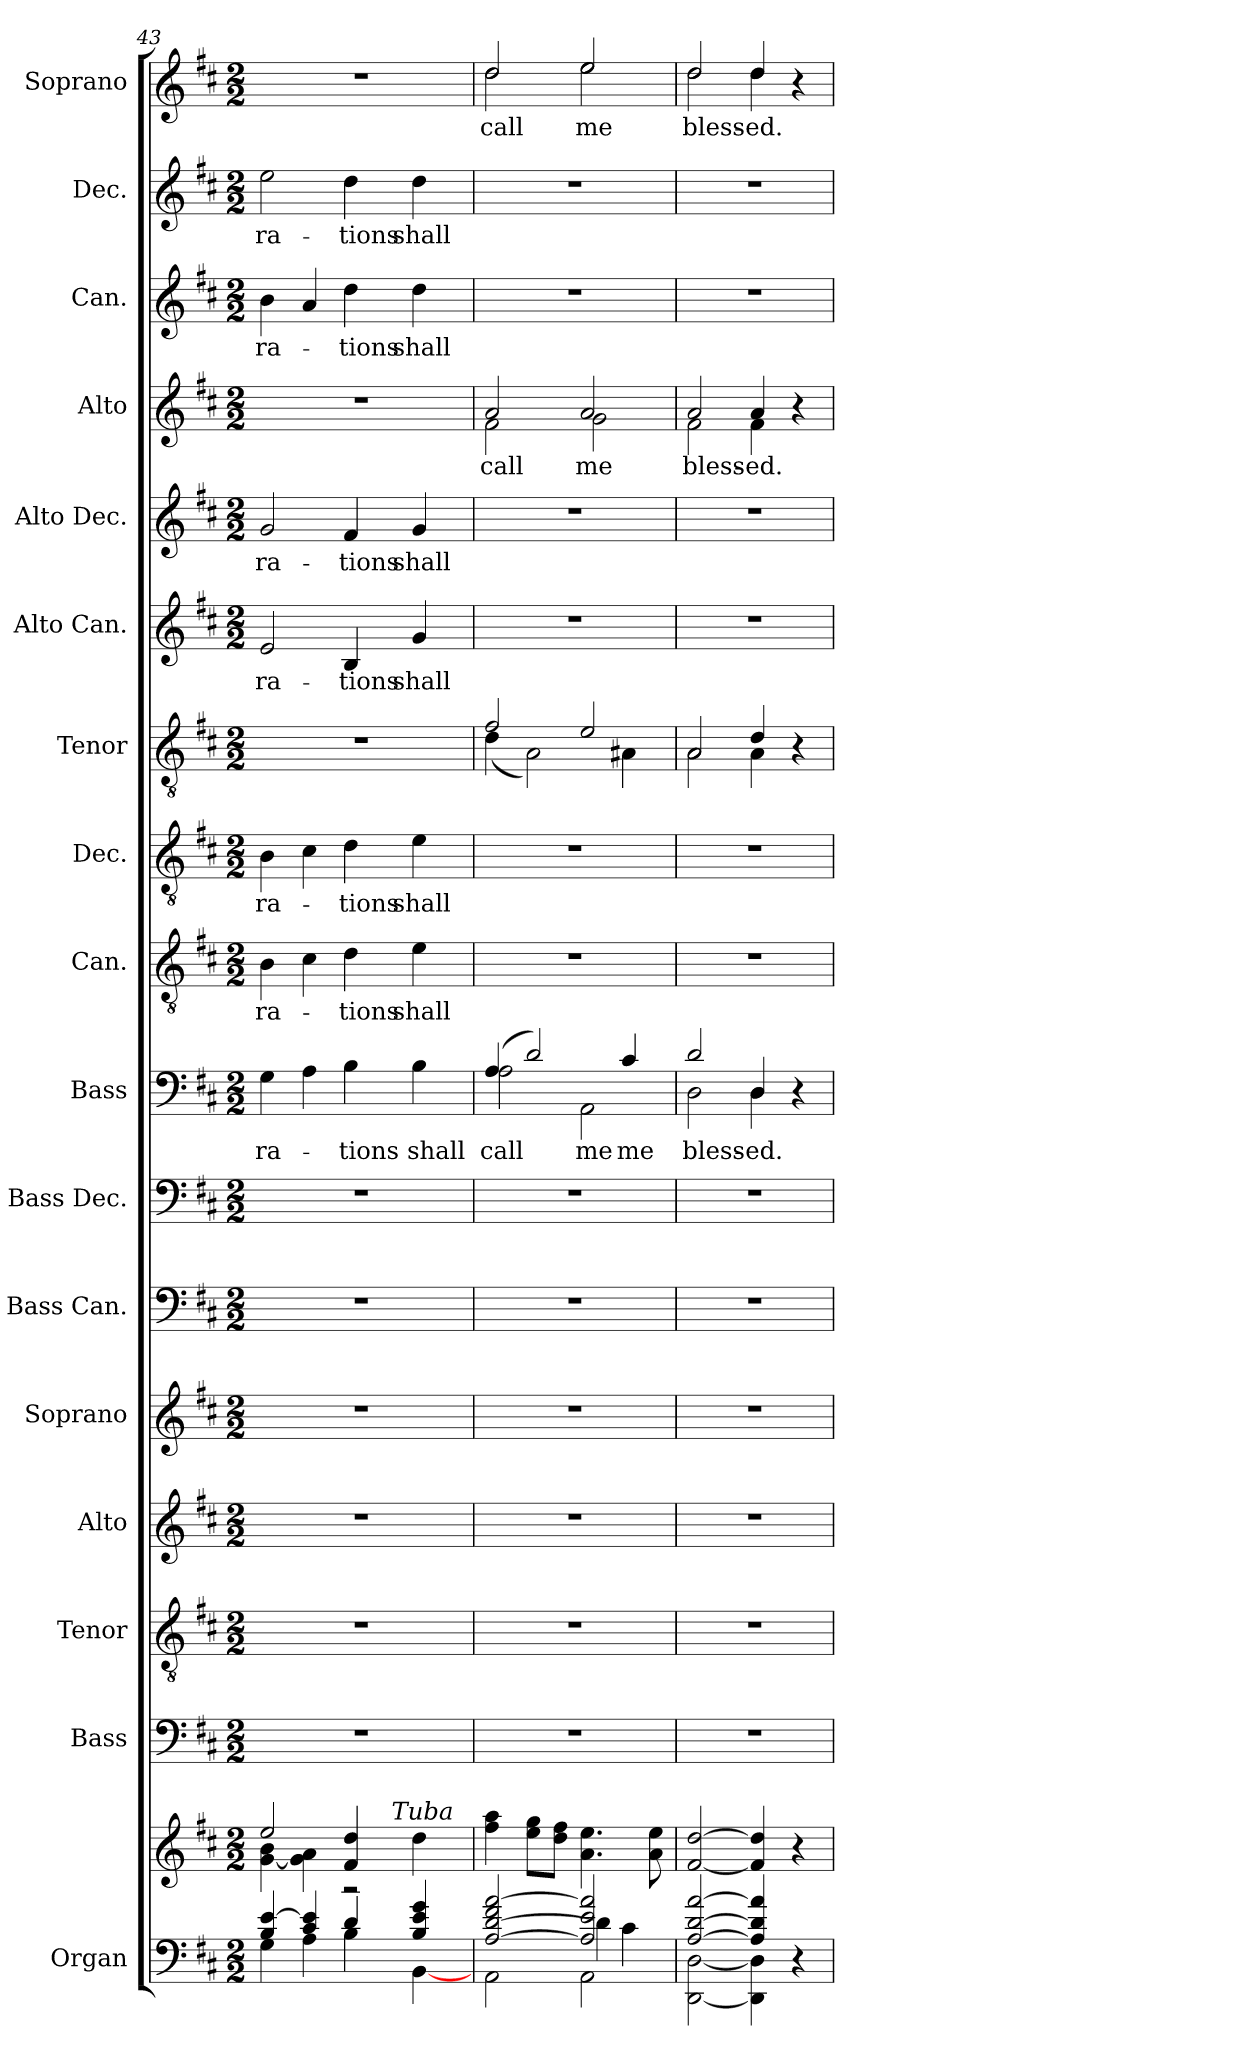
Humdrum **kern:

**kern	**kern	**kern	**kern	**kern	**kern	**kern	**kern	**kern	**text	**kern	**text	**kern	**text	**kern	**kern	**text	**kern	**text	**kern	**text	**kern	**text	**kern	**text	**kern	**text
*part17	*part17	*part16	*part15	*part14	*part13	*part12	*part11	*part10	*part10	*part9	*part9	*part8	*part8	*part7	*part6	*part6	*part5	*part5	*part4	*part4	*part3	*part3	*part2	*part2	*part1	*part1
*staff18	*staff17	*staff16	*staff15	*staff14	*staff13	*staff12	*staff11	*staff10	*staff10	*staff9	*staff9	*staff8	*staff8	*staff7	*staff6	*staff6	*staff5	*staff5	*staff4	*staff4	*staff3	*staff3	*staff2	*staff2	*staff1	*staff1
*I"Organ	*	*I"Bass	*I"Tenor	*I"Alto	*I"Soprano	*I"Bass Can.	*I"Bass Dec.	*I"Bass	*	*I"Can.	*	*I"Dec.	*	*I"Tenor	*I"Alto Can.	*	*I"Alto Dec.	*	*I"Alto	*	*I"Can.	*	*I"Dec.	*	*I"Soprano	*
*I'Org.	*	*I'B.	*I'T.	*I'A.	*I'S.	*I'B.   Can.	*I'Dec.	*I'B.	*	*	*	*I'Dec.	*	*I'T.	*I'A.   Can.	*	*I'Dec.	*	*I'A.	*	*	*	*I'Dec.	*	*I'S.	*
*clefF4	*clefG2	*clefF4	*clefGv2	*clefG2	*clefG2	*clefF4	*clefF4	*clefF4	*	*clefGv2	*	*clefGv2	*	*clefGv2	*clefG2	*	*clefG2	*	*clefG2	*	*clefG2	*	*clefG2	*	*clefG2	*
*	*	*	*ITrd7c12	*	*	*	*	*	*	*ITrd7c12	*	*ITrd7c12	*	*ITrd7c12	*	*	*	*	*	*	*	*	*	*	*	*
*k[f#c#]	*k[f#c#]	*k[f#c#]	*k[f#c#]	*k[f#c#]	*k[f#c#]	*k[f#c#]	*k[f#c#]	*k[f#c#]	*	*k[f#c#]	*	*k[f#c#]	*	*k[f#c#]	*k[f#c#]	*	*k[f#c#]	*	*k[f#c#]	*	*k[f#c#]	*	*k[f#c#]	*	*k[f#c#]	*
*D:	*D:	*D:	*D:	*D:	*D:	*D:	*D:	*D:	*	*D:	*	*D:	*	*D:	*D:	*	*D:	*	*D:	*	*D:	*	*D:	*	*D:	*
*M2/2	*M2/2	*M2/2	*M2/2	*M2/2	*M2/2	*M2/2	*M2/2	*M2/2	*	*M2/2	*	*M2/2	*	*M2/2	*M2/2	*	*M2/2	*	*M2/2	*	*M2/2	*	*M2/2	*	*M2/2	*
=43	=43	=43	=43	=43	=43	=43	=43	=43	=43	=43	=43	=43	=43	=43	=43	=43	=43	=43	=43	=43	=43	=43	=43	=43	=43	=43
*^	*^	*	*	*	*	*	*	*	*	*	*	*	*	*	*	*	*	*	*	*	*	*	*	*	*	*
!	!	!	!	!	!	!	!	!	!	!	!LO:LY:b:color=#000000	!	!	!	!	!	!	!	!	!	!	!	!	!	!	!	!	!
!	!	!	!	!	!	!	!	!	!	!	!	!	!LO:LY:b:color=#000000	!	!	!	!	!	!	!	!	!	!	!	!	!	!	!
!	!	!	!	!	!	!	!	!	!	!	!	!	!	!	!LO:LY:b:color=#000000	!	!	!	!	!	!	!	!	!	!	!	!	!
!	!	!	!	!	!	!	!	!	!	!	!	!	!	!	!	!	!	!LO:LY:b:color=#000000	!	!	!	!	!	!	!	!	!	!
!	!	!	!	!	!	!	!	!	!	!	!	!	!	!	!	!	!	!	!	!LO:LY:b:color=#000000	!	!	!	!	!	!	!	!
!	!	!	!	!	!	!	!	!	!	!	!	!	!	!	!	!	!	!	!	!	!	!	!	!LO:LY:b:color=#000000	!	!	!	!
!	!	!	!	!	!	!	!	!	!	!	!	!	!	!	!	!	!	!	!	!	!	!	!	!	!	!LO:LY:b:color=#000000	!	!
*	*	*	*^	*	*	*	*	*	*	*	*	*	*	*	*	*	*	*	*	*	*	*	*	*	*	*	*	*
4Bi/ [4ei	4Gi\	2eei/	[4gi\ 4bi	2ryy	1r	1r	1r	1r	1r	1r	4Gi\	-ra-	4BBi\	-ra-	4BBi\	-ra-	1r	2ei/	-ra-	2gi/	-ra-	1r	.	4bi\	-ra-	2eei\	-ra-	1r	.
4c#i/ 4ei]	4Ai\	.	4gi\] 4ai	.	.	.	.	.	.	.	4Ai\	.	4C#i\	.	4C#i\	.	.	.	.	.	.	.	.	4ai/	.	.	.	.	.
!	!	!	!	!	!	!	!	!	!	!	!	!LO:LY:b:color=#000000	!	!	!	!	!	!	!	!	!	!	!	!	!	!	!	!	!
!	!	!	!	!	!	!	!	!	!	!	!	!	!	!LO:LY:b:color=#000000	!	!	!	!	!	!	!	!	!	!	!	!	!	!	!
!	!	!	!	!	!	!	!	!	!	!	!	!	!	!	!	!LO:LY:b:color=#000000	!	!	!	!	!	!	!	!	!	!	!	!	!
!	!	!	!	!	!	!	!	!	!	!	!	!	!	!	!	!	!	!	!LO:LY:b:color=#000000	!	!	!	!	!	!	!	!	!	!
!	!	!	!	!	!	!	!	!	!	!	!	!	!	!	!	!	!	!	!	!	!LO:LY:b:color=#000000	!	!	!	!	!	!	!	!
!	!	!	!	!	!	!	!	!	!	!	!	!	!	!	!	!	!	!	!	!	!	!	!	!	!LO:LY:b:color=#000000	!	!	!	!
!	!	!	!	!	!	!	!	!	!	!	!	!	!	!	!	!	!	!	!	!	!	!	!	!	!	!	!LO:LY:b:color=#000000	!	!
4di/	4Bi\	4f#i/ 4ddi	2r	8ryy	.	.	.	.	.	.	4Bi\	-tions	4Di\	-tions	4Di\	-tions	.	4Bi/	-tions	4f#i/	-tions	.	.	4ddi\	-tions	4ddi\	-tions	.	.
.	.	.	.	32ryy	.	.	.	.	.	.	.	.	.	.	.	.	.	.	.	.	.	.	.	.	.	.	.	.	.
.	.	.	.	128ryy	.	.	.	.	.	.	.	.	.	.	.	.	.	.	.	.	.	.	.	.	.	.	.	.	.
.	.	.	.	256ryy	.	.	.	.	.	.	.	.	.	.	.	.	.	.	.	.	.	.	.	.	.	.	.	.	.
.	.	.	.	1024ryy	.	.	.	.	.	.	.	.	.	.	.	.	.	.	.	.	.	.	.	.	.	.	.	.	.
!	!	!	!	!LO:TX:a:i:t=Tuba	!	!	!	!	!	!	!	!	!	!	!	!	!	!	!	!	!	!	!	!	!	!	!	!	!
.	.	.	.	4ryy	.	.	.	.	.	.	.	.	.	.	.	.	.	.	.	.	.	.	.	.	.	.	.	.	.
!	!	!	!	!	!	!	!	!	!	!	!	!LO:LY:b:color=#000000	!	!	!	!	!	!	!	!	!	!	!	!	!	!	!	!	!
!	!	!	!	!	!	!	!	!	!	!	!	!	!	!LO:LY:b:color=#000000	!	!	!	!	!	!	!	!	!	!	!	!	!	!	!
!	!	!	!	!	!	!	!	!	!	!	!	!	!	!	!	!LO:LY:b:color=#000000	!	!	!	!	!	!	!	!	!	!	!	!	!
!	!	!	!	!	!	!	!	!	!	!	!	!	!	!	!	!	!	!	!LO:LY:b:color=#000000	!	!	!	!	!	!	!	!	!	!
!	!	!	!	!	!	!	!	!	!	!	!	!	!	!	!	!	!	!	!	!	!LO:LY:b:color=#000000	!	!	!	!	!	!	!	!
!	!	!	!	!	!	!	!	!	!	!	!	!	!	!	!	!	!	!	!	!	!	!	!	!	!LO:LY:b:color=#000000	!	!	!	!
!	!	!	!	!	!	!	!	!	!	!	!	!	!	!	!	!	!	!	!	!	!	!	!	!	!	!	!LO:LY:b:color=#000000	!	!
4Bi/ 4ei 4gi	[4BBi\	4ddi\	.	.	.	.	.	.	.	.	4Bi\	shall	4Ei\	shall	4Ei\	shall	.	4gi/	shall	4gi/	shall	.	.	4ddi\	shall	4ddi\	shall	.	.
.	.	.	.	16ryy	.	.	.	.	.	.	.	.	.	.	.	.	.	.	.	.	.	.	.	.	.	.	.	.	.
.	.	.	.	64ryy	.	.	.	.	.	.	.	.	.	.	.	.	.	.	.	.	.	.	.	.	.	.	.	.	.
.	.	.	.	512.ryy	.	.	.	.	.	.	.	.	.	.	.	.	.	.	.	.	.	.	.	.	.	.	.	.	.
*	*	*v	*v	*v	*	*	*	*	*	*	*	*	*	*	*	*	*	*	*	*	*	*	*	*	*	*	*	*	*
!!LO:PB:g=z
=44	=44	=44	=44	=44	=44	=44	=44	=44	=44	=44	=44	=44	=44	=44	=44	=44	=44	=44	=44	=44	=44	=44	=44	=44	=44	=44	=44
*	*^	*	*	*	*	*	*	*	*	*	*	*	*	*	*	*	*	*	*	*	*	*	*	*	*	*	*
*	*	*	*^	*	*	*	*	*	*	*	*	*	*	*	*	*	*	*	*	*	*	*	*	*	*	*	*	*
*	*	*	*	*^	*	*	*	*	*	*	*	*	*	*	*	*	*	*	*	*	*	*	*	*	*	*	*	*	*
!	!	!	!	!	!	!	!	!	!	!	!	!	!LO:LY:a:color=#000000	!	!	!	!	!	!	!	!	!	!	!	!	!	!	!	!	!
*	*	*	*v	*v	*v	*	*	*	*	*	*	*^	*	*	*	*	*	*	*	*	*	*	*	*	*	*	*	*	*	*
*	*	*	*^	*	*	*	*	*	*	*	*	*	*	*	*	*	*	*	*	*	*	*	*	*	*	*	*	*	*
*	*	*	*	*^	*	*	*	*	*	*	*	*	*	*	*	*	*	*	*	*	*	*	*	*	*	*	*	*	*	*
!	!	!	!	!	!	!	!	!	!	!	!	!	!	!LO:LY:b:color=#000000	!	!	!	!	!	!	!	!	!	!	!	!	!	!	!	!	!
*	*	*	*v	*v	*v	*	*	*	*	*	*	*	*	*	*	*	*	*	*^	*	*	*	*	*	*	*	*	*	*	*	*
*	*	*	*^	*	*	*	*	*	*	*	*	*	*	*	*	*	*	*	*	*	*	*	*	*	*	*	*	*	*	*
*	*	*	*	*^	*	*	*	*	*	*	*	*	*	*	*	*	*	*	*	*	*	*	*	*	*	*	*	*	*	*	*
!	!	!	!	!	!	!	!	!	!	!	!	!	!	!	!	!	!	!	!	!	!	!	!	!	!	!LO:LY:b:color=#000000	!	!	!	!	!	!
*	*	*	*v	*v	*v	*	*	*	*	*	*	*	*	*	*	*	*	*	*	*	*	*	*	*	*^	*	*	*	*	*	*^	*
*	*	*	*^	*	*	*	*	*	*	*	*	*	*	*	*	*	*	*	*	*	*	*	*	*	*	*	*	*	*	*	*	*
*	*	*	*	*^	*	*	*	*	*	*	*	*	*	*	*	*	*	*	*	*	*	*	*	*	*	*	*	*	*	*	*	*	*
!	!	!	!	!	!	!	!	!	!	!	!	!	!	!	!	!	!	!	!	!	!	!	!	!	!	!	!	!	!	!	!	!	!	!LO:LY:b:color=#000000
*	*	*	*v	*v	*v	*	*	*	*	*	*	*	*	*	*	*	*	*	*	*	*	*	*	*	*	*	*	*	*	*	*	*	*	*
[2Ai/ [2di 2f#i [2ai	2AAi\	2ryy	4ff#i\ 4aai	1r	1r	1r	1r	1r	1r	(4Ai/	2Ai\	call	1r	.	1r	.	2F#i/	(4Di\	1r	.	1r	.	2ai/	2f#i\	call	1r	.	1r	.	2ddi/	2ddi\	call
.	.	.	8eei\ 8ggiL	.	.	.	.	.	.	2di/)	.	.	.	.	.	.	.	2AAi\)	.	.	.	.	.	.	.	.	.	.	.	.	.	.
.	.	.	8ddi\ 8ff#iJ	.	.	.	.	.	.	.	.	.	.	.	.	.	.	.	.	.	.	.	.	.	.	.	.	.	.	.	.	.
!	!	!	!	!	!	!	!	!	!	!	!	!LO:LY:b:color=#000000	!	!	!	!	!	!	!	!	!	!	!	!	!	!	!	!	!	!	!	!
!	!	!	!	!	!	!	!	!	!	!	!	!	!	!	!	!	!	!	!	!	!	!	!	!	!LO:LY:b:color=#000000	!	!	!	!	!	!	!
!	!	!	!	!	!	!	!	!	!	!	!	!	!	!	!	!	!	!	!	!	!	!	!	!	!	!	!	!	!	!	!	!LO:LY:b:color=#000000
2Ai/] 2ei 2ai]	2AAi\	4di\]	4.ai\ 4.eei	.	.	.	.	.	.	.	2AAi\	me	.	.	.	.	2Ei/	.	.	.	.	.	2ai/	2gi\	me	.	.	.	.	2eei\	2eei/	me
!	!	!	!	!	!	!	!	!	!	!	!	!LO:LY:a:color=#000000	!	!	!	!	!	!	!	!	!	!	!	!	!	!	!	!	!	!	!	!
.	.	4c#i\	.	.	.	.	.	.	.	4c#i/	.	me	.	.	.	.	.	4AA#Xi\	.	.	.	.	.	.	.	.	.	.	.	.	.	.
.	.	.	8ai\ 8eei	.	.	.	.	.	.	.	.	.	.	.	.	.	.	.	.	.	.	.	.	.	.	.	.	.	.	.	.	.
*	*v	*v	*	*	*	*	*	*	*	*	*	*	*	*	*	*	*	*	*	*	*	*	*	*	*	*	*	*	*	*	*	*
=45	=45	=45	=45	=45	=45	=45	=45	=45	=45	=45	=45	=45	=45	=45	=45	=45	=45	=45	=45	=45	=45	=45	=45	=45	=45	=45	=45	=45	=45	=45	=45
!	!	!	!	!	!	!	!	!	!	!	!LO:LY:a:color=#000000	!	!	!	!	!	!	!	!	!	!	!	!	!	!	!	!	!	!	!	!
!	!	!	!	!	!	!	!	!	!	!	!LO:LY:b:color=#000000	!	!	!	!	!	!	!	!	!	!	!	!	!	!	!	!	!	!	!	!
!	!	!	!	!	!	!	!	!	!	!	!	!	!	!	!	!	!	!	!	!	!	!	!	!LO:LY:b:color=#000000	!	!	!	!	!	!	!
!	!	!	!	!	!	!	!	!	!	!	!	!	!	!	!	!	!	!	!	!	!	!	!	!	!	!	!	!	!	!	!LO:LY:b:color=#000000
[2Ai/ [2di [2ai	[2DDi\ [2Di	[2f#i/ [2ddi	1r	1r	1r	1r	1r	1r	2di/	2Di\	bless-	1r	.	1r	.	2AAi/	2AAi\	1r	.	1r	.	2ai/	2f#i\	bless-	1r	.	1r	.	2ddi/	2ddi\	bless-
!	!	!	!	!	!	!	!	!	!	!	!LO:LY:a:color=#000000	!	!	!	!	!	!	!	!	!	!	!	!	!	!	!	!	!	!	!	!
!	!	!	!	!	!	!	!	!	!	!	!LO:LY:b:color=#000000	!	!	!	!	!	!	!	!	!	!	!	!	!	!	!	!	!	!	!	!
!	!	!	!	!	!	!	!	!	!	!	!	!	!	!	!	!	!	!	!	!	!	!	!	!LO:LY:b:color=#000000	!	!	!	!	!	!	!
!	!	!	!	!	!	!	!	!	!	!	!	!	!	!	!	!	!	!	!	!	!	!	!	!	!	!	!	!	!	!	!LO:LY:b:color=#000000
4Ai/] 4di] 4ai]	4DDi\] 4Di]	4f#i/] 4ddi]	.	.	.	.	.	.	4Di/	4Di\	-ed.	.	.	.	.	4Di/	4AAi\	.	.	.	.	4ai/	4f#i\	-ed.	.	.	.	.	4ddi/	4ddi\	-ed.
4r	4ryy	4r	.	.	.	.	.	.	4r	4ryy	.	.	.	.	.	4r	4ryy	.	.	.	.	4r	4ryy	.	.	.	.	.	4r	4ryy	.
*v	*v	*	*	*	*	*	*	*	*v	*v	*	*	*	*	*	*v	*v	*	*	*	*	*v	*v	*	*	*	*	*	*v	*v	*
=	=	=	=	=	=	=	=	=	=	=	=	=	=	=	=	=	=	=	=	=	=	=	=	=	=	=
*-	*-	*-	*-	*-	*-	*-	*-	*-	*-	*-	*-	*-	*-	*-	*-	*-	*-	*-	*-	*-	*-	*-	*-	*-	*-	*-
